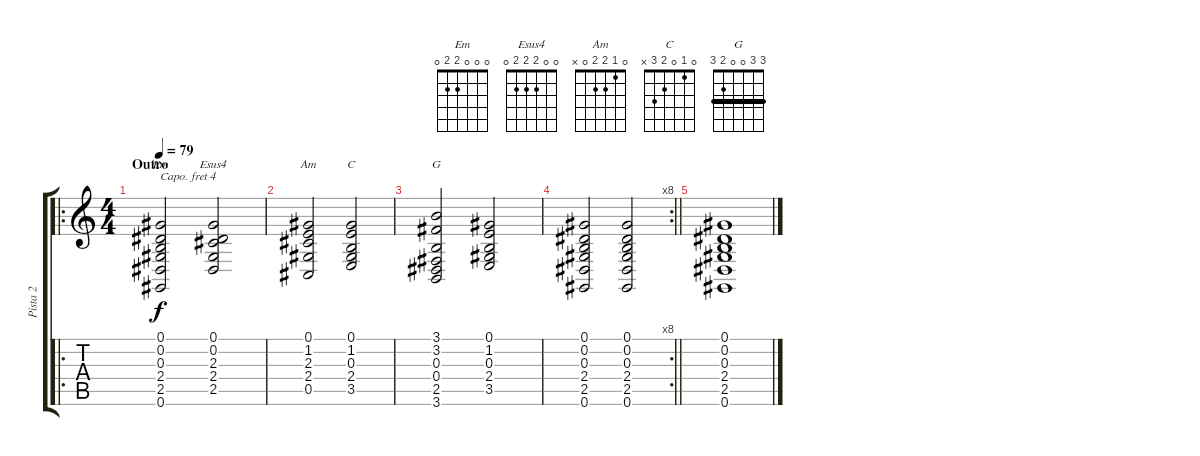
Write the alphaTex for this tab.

\track ("Pista 2" "Pista 2") {instrument acousticgrandpiano}
\staff {score tabs}
\capo 4
\tuning (E4 B3 G3 D3 A2 E2) {hide}
\chord ("Em" 0 0 0 2 2 0)
\chord ("Esus4" 0 0 2 2 2 0)
\chord ("Am" 0 1 2 2 0 x)
\chord ("C" 0 1 0 2 3 x)
\chord ("G" 3 3 0 0 2 3) {barre 3}
\ro
\ts (4 4)
\section ("" "Outro")
\tempo 79
\clef g2
\ks c
(0.1 0.2 0.3 2.4 2.5 0.6).2{ch "Em" dy f} (0.1 0.2 2.3 2.4 2.5).2{ch "Esus4"} |
(0.1 1.2 2.3 2.4 0.5).2{ch "Am"} (0.1 1.2 0.3 2.4 3.5).2{ch "C"} |
(3.1 3.2 0.3 0.4 2.5 3.6).2{ch "G"} (0.1 1.2 0.3 2.4 3.5).2 |
\rc 8
\barLineRight lightlight
(0.1 0.2 0.3 2.4 2.5 0.6).2 (0.1 0.2 0.3 2.4 2.5 0.6).2 |
(0.1 0.2 0.3 2.4 2.5 0.6).1
